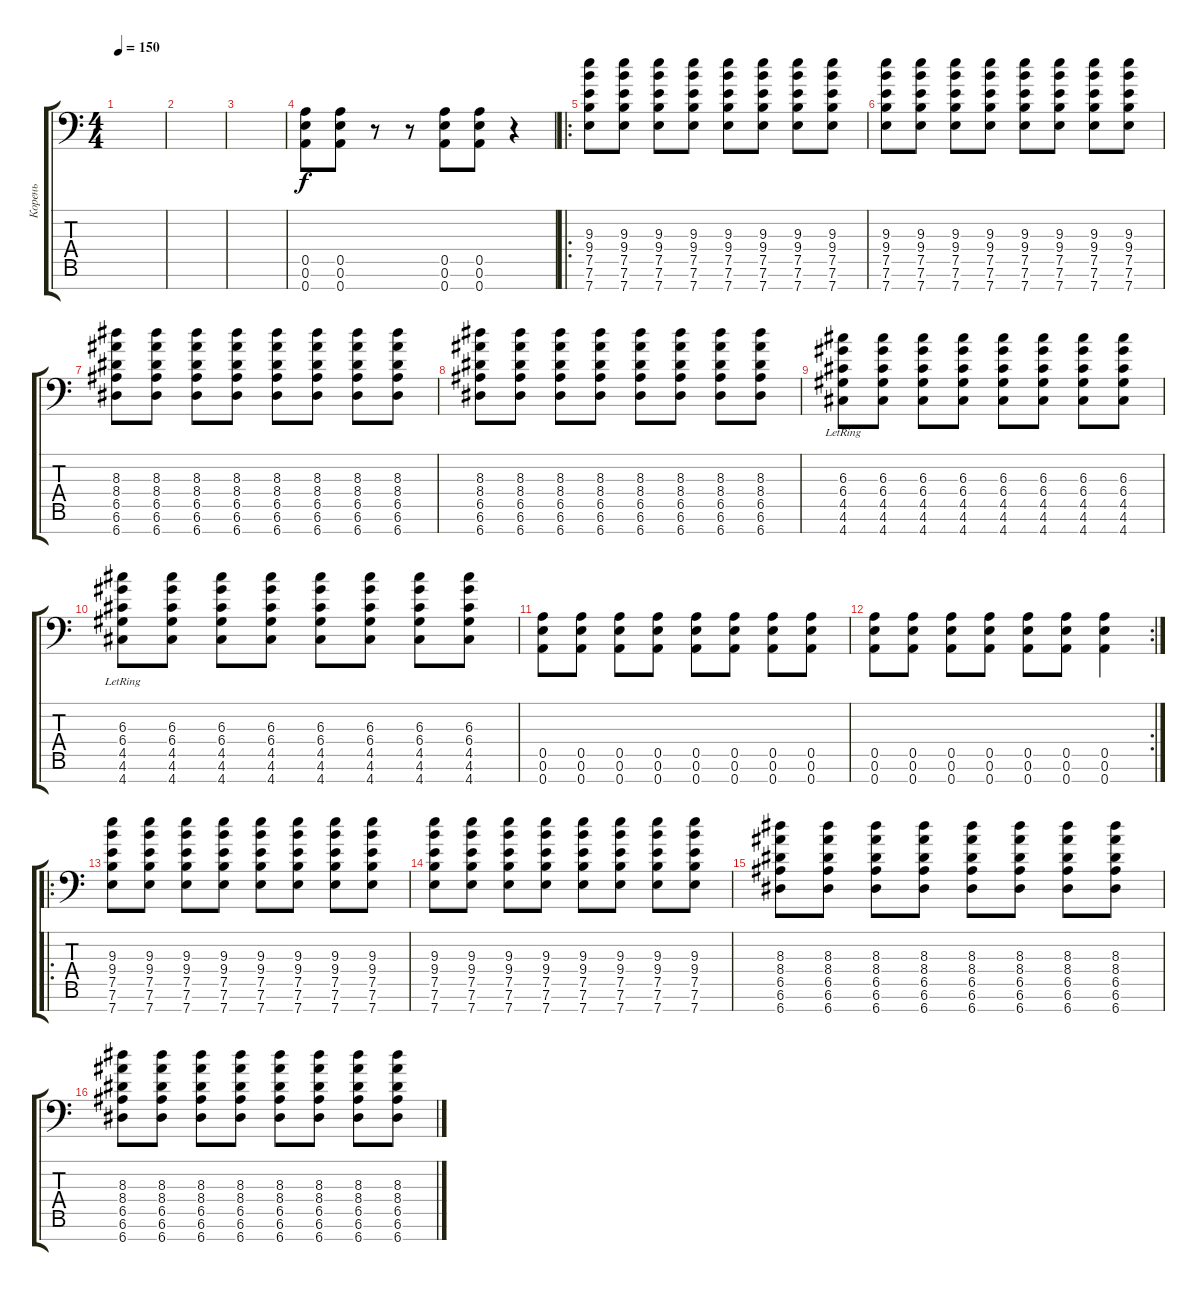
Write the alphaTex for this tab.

\track ("Корень" "Корень") {instrument distortionguitar}
\staff {score tabs}
\tuning (E4 B3 G3 D3 A2 E2 A1) {hide}
\ts (4 4)
\tempo 150
\clef f4
\ks c
|
|
|
(0.5 0.6 0.7).8 (0.5 0.6 0.7).8 r.8 r.8 (0.5 0.6 0.7).8 (0.5 0.6 0.7).8 r.4 |
\ro
(9.3 9.4 7.5 7.6 7.7).8 (9.3 9.4 7.5 7.6 7.7).8 (9.3 9.4 7.5 7.6 7.7).8 (9.3 9.4 7.5 7.6 7.7).8 (9.3 9.4 7.5 7.6 7.7).8 (9.3 9.4 7.5 7.6 7.7).8 (9.3 9.4 7.5 7.6 7.7).8 (9.3 9.4 7.5 7.6 7.7).8 |
(9.3 9.4 7.5 7.6 7.7).8 (9.3 9.4 7.5 7.6 7.7).8 (9.3 9.4 7.5 7.6 7.7).8 (9.3 9.4 7.5 7.6 7.7).8 (9.3 9.4 7.5 7.6 7.7).8 (9.3 9.4 7.5 7.6 7.7).8 (9.3 9.4 7.5 7.6 7.7).8 (9.3 9.4 7.5 7.6 7.7).8 |
(8.3 8.4 6.5 6.6 6.7).8 (8.3 8.4 6.5 6.6 6.7).8 (8.3 8.4 6.5 6.6 6.7).8 (8.3 8.4 6.5 6.6 6.7).8 (8.3 8.4 6.5 6.6 6.7).8 (8.3 8.4 6.5 6.6 6.7).8 (8.3 8.4 6.5 6.6 6.7).8 (8.3 8.4 6.5 6.6 6.7).8 |
(8.3 8.4 6.5 6.6 6.7).8 (8.3 8.4 6.5 6.6 6.7).8 (8.3 8.4 6.5 6.6 6.7).8 (8.3 8.4 6.5 6.6 6.7).8 (8.3 8.4 6.5 6.6 6.7).8 (8.3 8.4 6.5 6.6 6.7).8 (8.3 8.4 6.5 6.6 6.7).8 (8.3 8.4 6.5 6.6 6.7).8 |
(6.3 6.4 4.5{lr} 4.6{lr} 4.7{lr}).8 (6.3 6.4 4.5 4.6 4.7).8 (6.3 6.4 4.5 4.6 4.7).8 (6.3 6.4 4.5 4.6 4.7).8 (6.3 6.4 4.5 4.6 4.7).8 (6.3 6.4 4.5 4.6 4.7).8 (6.3 6.4 4.5 4.6 4.7).8 (6.3 6.4 4.5 4.6 4.7).8 |
(6.3 6.4 4.5{lr} 4.6{lr} 4.7{lr}).8 (6.3 6.4 4.5 4.6 4.7).8 (6.3 6.4 4.5 4.6 4.7).8 (6.3 6.4 4.5 4.6 4.7).8 (6.3 6.4 4.5 4.6 4.7).8 (6.3 6.4 4.5 4.6 4.7).8 (6.3 6.4 4.5 4.6 4.7).8 (6.3 6.4 4.5 4.6 4.7).8 |
(0.5 0.6 0.7).8 (0.5 0.6 0.7).8 (0.5 0.6 0.7).8 (0.5 0.6 0.7).8 (0.5 0.6 0.7).8 (0.5 0.6 0.7).8 (0.5 0.6 0.7).8 (0.5 0.6 0.7).8 |
\rc 2
(0.5 0.6 0.7).8 (0.5 0.6 0.7).8 (0.5 0.6 0.7).8 (0.5 0.6 0.7).8 (0.5 0.6 0.7).8 (0.5 0.6 0.7).8 (0.5 0.6 0.7).4 |
\ro
(9.3 9.4 7.5 7.6 7.7).8 (9.3 9.4 7.5 7.6 7.7).8 (9.3 9.4 7.5 7.6 7.7).8 (9.3 9.4 7.5 7.6 7.7).8 (9.3 9.4 7.5 7.6 7.7).8 (9.3 9.4 7.5 7.6 7.7).8 (9.3 9.4 7.5 7.6 7.7).8 (9.3 9.4 7.5 7.6 7.7).8 |
(9.3 9.4 7.5 7.6 7.7).8 (9.3 9.4 7.5 7.6 7.7).8 (9.3 9.4 7.5 7.6 7.7).8 (9.3 9.4 7.5 7.6 7.7).8 (9.3 9.4 7.5 7.6 7.7).8 (9.3 9.4 7.5 7.6 7.7).8 (9.3 9.4 7.5 7.6 7.7).8 (9.3 9.4 7.5 7.6 7.7).8 |
(8.3 8.4 6.5 6.6 6.7).8 (8.3 8.4 6.5 6.6 6.7).8 (8.3 8.4 6.5 6.6 6.7).8 (8.3 8.4 6.5 6.6 6.7).8 (8.3 8.4 6.5 6.6 6.7).8 (8.3 8.4 6.5 6.6 6.7).8 (8.3 8.4 6.5 6.6 6.7).8 (8.3 8.4 6.5 6.6 6.7).8 |
(8.3 8.4 6.5 6.6 6.7).8 (8.3 8.4 6.5 6.6 6.7).8 (8.3 8.4 6.5 6.6 6.7).8 (8.3 8.4 6.5 6.6 6.7).8 (8.3 8.4 6.5 6.6 6.7).8 (8.3 8.4 6.5 6.6 6.7).8 (8.3 8.4 6.5 6.6 6.7).8 (8.3 8.4 6.5 6.6 6.7).8
